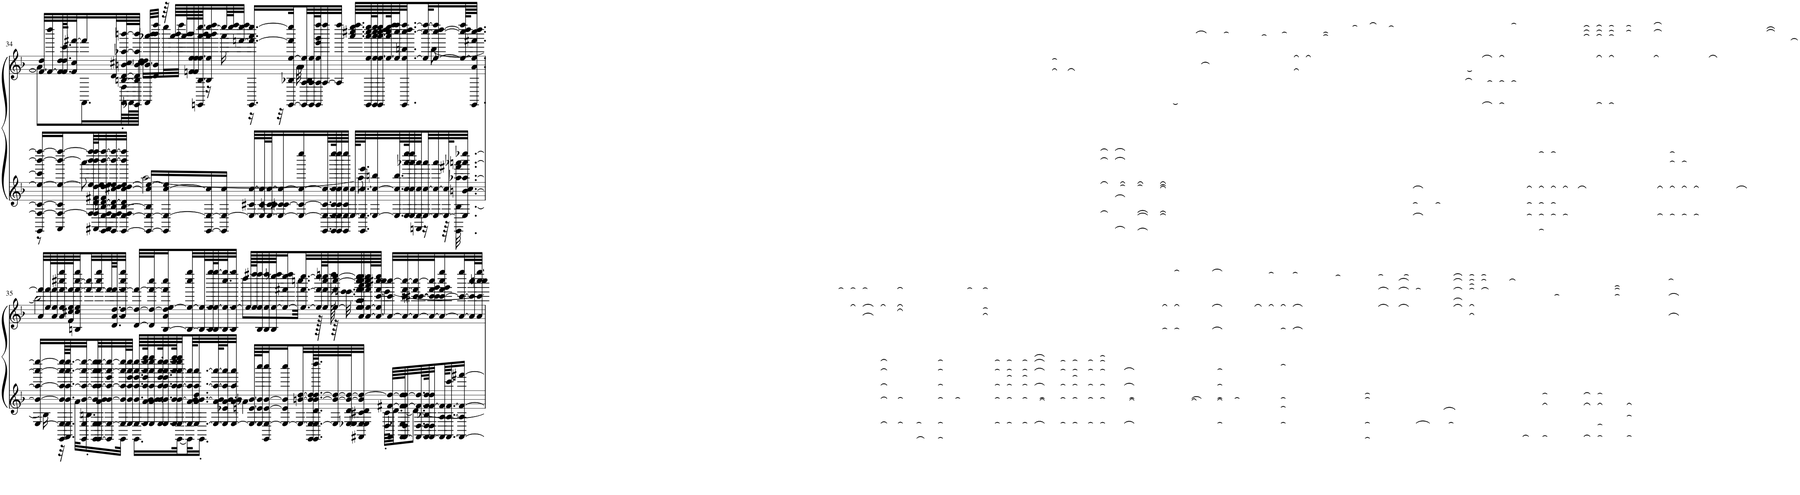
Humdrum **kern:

**kern	**kern
*part1	*part1
*staff2	*staff1
*I"Piano	*
*I'Pno.	*
!!LO:PB:g=z
*clefG2	*clefG2
*k[b-]	*k[b-]
*M4/4	*M4/4
=34	=34
*^	*^
16EE/ 16F/_ 16c/_ 16ee/_ 16ccc/] 16bbb/_ 16ffff#/_LL	8r	32f#/_ 32dd/LLL	8a\L]
.	.	32f#/_ 32dddd/	.
16FF/ 16F/_ 16c/] 16ee/_ 16bbb/_ 16ffff#/_	.	128f#/_ [128dd/KL	.
.	.	64.f#/_ 64.dd/] 64.ccc/J	.
.	.	32f#/] 32cc/ [32fff#X/J	.
64F/_ 64ee/_ 64bbb/_ 64ffff#/_LL	8aaa\	16fff#/]	16.FF\L
[64FF#X/ 64F/] 64d/ [64f#X/ [64dd/ 64ee/_ 64bbb/_ 64ffff#/_J	.	.	.
[32EE/ 32FF#/] [32E/ [32F/ [32Bn/ [32d/ 32f#/] 32dd/_ 32ee/_ 32bbb/_ 32ffff#/_	.	.	.
32EE/] 32E/_ 32F/_ 32B/] 32d/_ [32cc#X/ 32dd/_ 32ee/_ 32bbb/_ 32ffff#/_	.	32d/L	.
[32EE/ 32E/_ 32F/] [32B/ 32d/] 32cc#/_ 32dd/] 32ee/_ 32bbb/] 32ffff#/]JJJ	.	[64Bn/ [64d/ [64bn/ [64cc#X/ [64aa-X/ [64bbbn/L	[64FF\' 64F\'LL
.	.	64EE-X/ 64B/] 64d/] 64b/_ 64cc#/] 64aa-/] 64bbb/_JJJJ	128FF\L]
.	.	.	[128dd\JJJJJ
16EE/_ 16E/_ 16B/] 16cc#/] 16ee/_LL	[2aa\	32FF/ 32b/_ 32aaa-X/ 32bbb/_LLL	16dd\LL]
.	.	32d/ 32b/] 32bbb/] 32ffff/JJJ	.
16EE/] 16E/_ [16cc#/ 16ee/]	.	64r	32eeee\L
.	.	[64aaa-/ 64bbb/LLLL	.
.	.	128aaa-/] [128bbb/L	32ffff\JJJ
.	.	[128fn/ [128ee/ 128bbb/]	.
.	.	128f/] 128ee/_	.
.	.	128EEn/ [128B/ 128ee/_ [128aaa-/ [128bbb/ [128eeee/JJJ	.
[16EE/ 16E/_ 16cc#/]	.	16B/] 16ee/] 16aaa-/] 16bbb/] 16eeee/_ 16ffff/	16r
16EE/] 16E/_ 16cc#/JJ	.	64eeee/LL_	16aaa-\
.	.	64eeee/] [64ffff/J	.
.	.	[32fffn/ [32eeee/ 32ffff/]JJJ	.
32E/_ 32c#X/ [32cc#/LLL	.	16.EE/ 16.fff/_ 16.aaa-/ 16.eeee/_LL	16r
64E/_ [64c#/ 64cc#/_L	.	.	.
64E/_ [64cn/ 64c#/] 64cc#/_JJ	.	.	.
16E/_ 16c/] [16c#X/ 16cc#/_	.	.	32r
.	.	[32EE/ [32B-X/ [32ee/ 32fff/] 32eeee/]L	[32a\
16E/_ 16c#/_ 16cc#/_ 16eeee/	.	32EE/_ [32A/ 32B-/] 32ee/_	4a\]
.	.	64EE/_ 64A/_ 64ee/_L	.
.	.	64EE/] 64A/_ 64ee/] 64eee/ 64ggg/ [64ffff/J	.
64.EE/ 64.E/_ 64.c#/_ 64.cc#/_LL	.	32A/_ 32ffff/]	.
[128EE/ 128E/_ 128c#/_ 128cc#/_ [128eeee/K	.	.	.
64EE/] 64E/_ 64c#/_ 64cc#/_ 64eeee/_	.	32A/] 32ffff/JJJ	.
64EE/ 64E/_ 64c#/] 64cc#/_ 64eeee/]JJJJ	.	.	.
128E/_ 128cc#/_KLLLL	8aa\]	[64.aaa-/ [64.cccc#X/ [64.eeee/ 64.ffff/LLLL	.
64.EE/ 64.E/_ 64.cc#/_ 64.eee/J	.	.	.
.	.	[128EE/ [128ee/ 128aaa-/_ 128cccc#/_ 128eeee/_L	.
32E/_ 32cc#/_ 32bbn/	.	128EE/_ 128ee/_ 128aaa-/_ 128cccc#/_ 128eeee/_J	.
.	.	64EE/] 64ee/_ 64aaa-/_ 64cccc#/_ 64dddd/ 64eeee/_	.
.	.	128ee/_ 128aaa-/] 128cccc#/] 128eeee/] 128ffff/K	.
64.E/_ 64.cc#/_ 64.bb/L	.	64ee/_ [64cccc#/ [64ffff/J	.
.	.	32.EE/ 32.ee/_ 32.bbn/ 32.cccc#/_ 32.dddd/ 32.ffff/_	.
128E/_ 128cc#/_ [128aaa-X/ [128eeee/K	.	.	.
64E/_ 64cc#/_ 64aaa-/_ 64eeee/]	.	.	.
64FFn/ 64E/_ 64cc#/_ 64aaa-/]J	.	.	.
32E/_ 32cc#/_ 32aaa-/	16r	32ee/_ 32cccc#/_ 32ffff/_J	[8bb\
32E/_ 32cc#/_ 32aaa-/	.	16ee/_ 16cccc#/_ [16dddd/ 16ffff/]	.
64E/_ 64cc#/_K	64r	.	.
32.E/] [32.bn/ 32.cc#/] [32.aa/ [32.aaan/ [32.eeee-X/JJJ	32.EE\ [32.B\ 32.aa-X\ 32.fff#X\ 32.aaa-X\	.	.
.	.	128ee/_ 128cccc#/_ 128dddd/_ 128ffff/KLL	.
.	.	64.EE/ 64.a/ 64.ee/] [64.fff#X/ 64.cccc#/] 64.dddd/]JJJJ	.
!!LO:LB:g=z	!!
=35	=35	=35	=35
[16E/ 16b/_ 16aa/_ 16aaa/_ 16eeee-/_LL	16B\]	32a/ 32fff#/_LLL	2bb\]
.	.	[64ee/ 64fff#/_L	.
.	.	[64a/ 64ee/_ 64fff#/_	.
128EE/ 128E/_ 128b/_ 128aa/_ 128aaa/_ 128eeee-/_KLL	32r	64a/] 64ee/_ 64fff#/_ 64cccc#X/ 64gggg/	.
64.FF/ 64.E/_ 64.b/_ 64.aa/_ 64.aaa/_ 64.eeee-/_J	.	.	.
.	.	64f/ [64cc#X/ 64ee/_ 64fff#/_J	.
[32EE/ 32E/_ 32b/_ 32aa/_ 32aaa/_ 32eeee-/_	32a\KLL	32Bn/ 32cc#/] 32ee/] 32fff#/_ [32cccc#/ 32gggg/	.
32EE/_ 32E/_ 32b/_ 32aa/_ 32aaa/_ 32eeee-/_	16.Bn'\	32fff#/_ 32cccc#/]	.
32EE/_ 32E/_ 32a/ 32b/_ 32aa/_ 32aaa/_ 32eeee-/_	.	32fff#/_ 32cccc#/ 32gggg/	.
32EE/] 32E/_ 32b/_ 32aa/_ 32eee/ 32aaa/_ 32eeee-/_	.	128fff#/KL_	.
.	.	64.d/ [64.a/ [64.dd/ 64.fff#/_J	.
64E/_ 64b/_ 64aa/_ 64aaa/_ 64eeee-/_L	32EE\JJk	32a/] 32dd/_ 32fff#/_ 32cccc#/ 32gggg/JJJ	.
64E/_ 64b/_ 64aa/_ [64eee/ 64aaa/_ 64eeee-/_JJJJ	.	.	.
64.E/_ 64.b/_ 64.aa/_ 64.eee/_ 64.aaa/_ 64.eeee-/_LLLL	16.EE\LL	[32d/ 32dd/_ 32fff#/_LLL	.
128E/_ [128a/ 128b/_ 128aa/_ 128eee/] 128aaa/_ 128eeee-/_ [128gggg/K	.	.	.
64.E/_ 64.a/] 64.b/_ 64.aa/_ 64.aaa/_ 64.eeee-/_ 64.gggg/]	.	32d/] 32dd/_ 32fff#/_ 32cccc#/J	.
128E/_ 128b/_ 128aa/_ [128eee/ 128aaa/_ 128eeee-/_K	.	.	.
64.E/_ 64.b/_ 64.aa/_ 64.eee/] 64.aaa/_ 64.eeee-/_	.	[16B/ 16a/ 16dd/] [16ee/ 16fff#/] 16cccc#/	.
128E/_ 128b/_ 128aa/_ 128aaa/_ 128eeee-/_ [128gggg/JK	.	.	.
32E/_ 32b/_ 32aa/_ 32aaa/_ 32eeee-/] 32gggg/]	[32EE\L	.	.
64E/_ [64a/ 64b/_ 64aa/_ 64aaa/_K	32EE\J]	32B/_ 32ee/_ 32cccc#/ 32gggg/L	.
32.E/_ 32.a/] 32.b/_ 32.dd/ 32.aa/_ 32.aaa/_	.	.	.
.	16.EE'\JJ	64.B/_ 64.ee/_L	.
.	.	128B/_ 128ee/_ [128gggg/L	.
128E/_ [128a/ 128b/_ 128aa/_ 128aaa/_KL	.	128B/_ 128ee/_ 128gggg/_J	.
64.E/_ 64.e-X/ 64.a/_ 64.b/_ 64.aa/_ 64.aaa/_J	.	64.B/_ 64.ee/_ 64.cccc#/ 64.gggg/_J	.
32E/_ 32a/] 32b/_ 32aa/] 32aaa/]JJJ	.	32B/] 32ee/_ 32gggg/]JJJ	.
64E/_ [64en/ 64b/_LLLL	4a-X\	128ee/LLLLL_	8dddd\L
.	.	128ee/_ [128ffff#X/J	.
64E/_ 64e/_ 64b/_ [64cccc/J	.	[64B/ 64ee/_ 64ffff#/]	.
32EE/ 32E/_ 32e/_ 32b/_ 32cccc/]J	.	64B/_ 64ee/_ [64ffff#/	.
.	.	64B/] 64ee/_ 64eeee-X/ 64ffff#/]JJ	.
16E/_ 16e/] 16b/] 16cccc/	.	16ee/_ 16fff#X/ [16eeee-/ 16ffff#/	.
32E/_ [32bn/ [32dd/L	.	32.ee/_ [32.fff#/ 32.eeee-/_L	32.ccccn\Jkk
[128EE/ 128E/_ 128b/_ 128dd/_KL	.	.	.
64.EE/] 64.E/_ 64.d/ 64.b/_ 64.dd/_ 64.dddd/	.	.	.
.	.	128ee/_ 128fff#/_ 128eeee-/_LL	128r
.	.	128ee/_ 128fff#/_ [128cccc/ 128eeee-/_J	128ffffn\
64E/_ 64b/_ 64dd/_	.	64ee/_ 64fff#/_ 64cccc/_ 64eeee-/_	64r
64E-X/ 64E/_ [64d/ 64b/_ 64dd/_J	.	64ee/_ [64aa/ 64fff#/_ 64cccc/_ 64eeee-/_	32.eee-X\ 32.eeen\
32FF#X/ 32E-X/ 32E/] 32c#X/ 32d/] 32b/] 32dd/_JJJ	.	[64a/ 64ee/_ 64aa/] 64fff#/_ [64aaa/ 64cccc/_ 64eeee-/_	.
.	.	128a/_ 128ee/_ 128fff#/_ 128aaa/] 128cccc/_ 128eeee-/_L	.
.	.	128a/_ 128ee/] [128ccc/ 128fff#/] 128ccccn/] [128cccc#X/ 128eeee-/]JJJJJ	.
[64FF#/ [64f#X/ 64dd/_LLLL	64D\' 64c#\'KLLL	32a/_ 32ccc/] 32cccc#/_LLL	[4eee\
64FF#/_ 64E-X/ 64f#/_ 64dd/_J	[32.d\JJ	.	.
32FF#/_ 32D/ 32f#/_ 32dd/_	.	32a/_ [32ccc/ [32fff#/ 32cccc#/_	.
64.FF#/_ 64.D/ 64.f#/_ 64.dd/_L	8.d\J_	32a/_ 32cccn/_ [32ccc#X/ 32fff#/] 32cccc#/_	.
128FF#/_ [128D/ 128B-X/ 128f#/_ 128dd/_JK	.	.	.
32FF#/_ 32D/] 32f#/_ 32dd/]	.	32a/_ 32ccc/] 32ccc#/_ [32fff#/ [32ggg/ 32cccc#/]J	.
64FF#/_ [64A/ 64f#/_K	.	16a/_ 16ccc#/_ 16fff#/] 16ggg/] 16cccc#/ 16gggg/	.
32.FF#/_ 32.A/_ 32.f#/_ 32.ccc/J	.	.	.
16FF#/_ 16A/] 16f#/_ [16fff#X/JJ	.	32a/_ 32ccc#/_ 32gggg/L	.
.	.	64a/_ 64ccc#/_ [64cccc#/L	.
.	.	64a/] 64ccc#/] 64ccccn/ 64cccc#/] [64gggg/JJJJ	.
*v	*v	*	*
*	*v	*v
=	=
*-	*-
